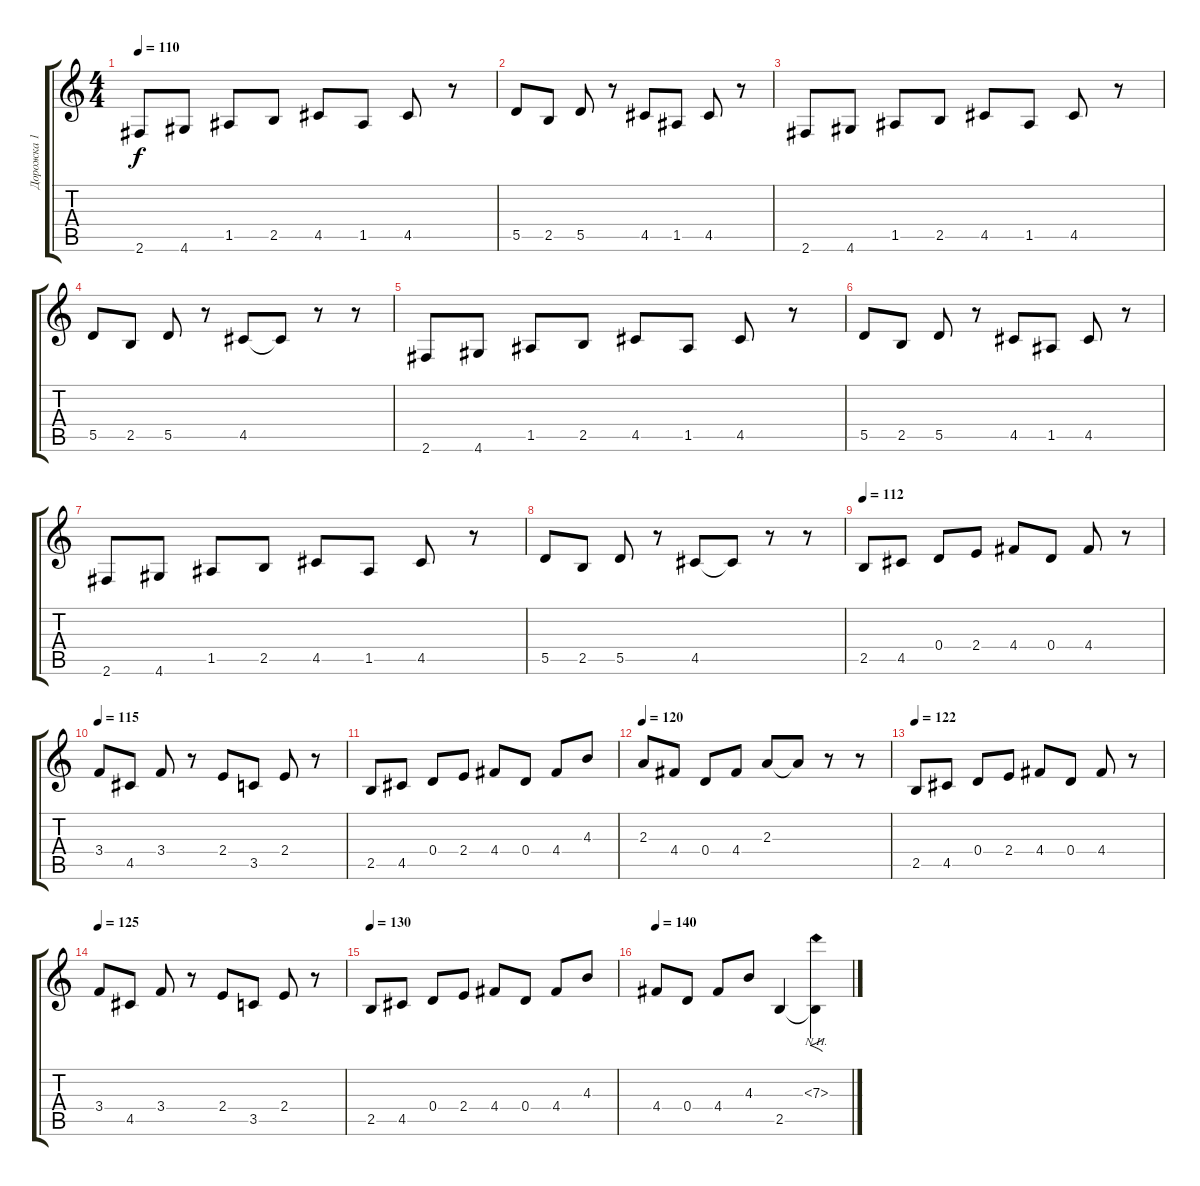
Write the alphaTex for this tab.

\track ("Дорожка 1" "Дорожка 1") {instrument distortionguitar}
\staff {score tabs}
\tuning (E4 B3 G3 D3 A2 E2) {hide}
\ts (4 4)
\tempo 110
\clef g2
\ks c
2.6.8{dy f} 4.6.8 1.5.8 2.5.8 4.5.8 1.5.8 4.5.8 r.8 |
5.5.8 2.5.8 5.5.8 r.8 4.5.8 1.5.8 4.5.8 r.8 |
2.6.8 4.6.8 1.5.8 2.5.8 4.5.8 1.5.8 4.5.8 r.8 |
5.5.8 2.5.8 5.5.8 r.8 4.5.8 4.5{t}.8 r.8 r.8 |
2.6.8 4.6.8 1.5.8 2.5.8 4.5.8 1.5.8 4.5.8 r.8 |
5.5.8 2.5.8 5.5.8 r.8 4.5.8 1.5.8 4.5.8 r.8 |
2.6.8 4.6.8 1.5.8 2.5.8 4.5.8 1.5.8 4.5.8 r.8 |
5.5.8 2.5.8 5.5.8 r.8 4.5.8 4.5{t}.8 r.8 r.8 |
\tempo 112
2.5.8 4.5.8 0.4.8 2.4.8 4.4.8 0.4.8 4.4.8 r.8 |
\tempo 115
3.4.8 4.5.8 3.4.8 r.8 2.4.8 3.5.8 2.4.8 r.8 |
2.5.8 4.5.8 0.4.8 2.4.8 4.4.8 0.4.8 4.4.8 4.3.8 |
\tempo 120
2.3.8 4.4.8 0.4.8 4.4.8 2.3.8 2.3{t}.8 r.8 r.8 |
\tempo 122
2.5.8 4.5.8 0.4.8 2.4.8 4.4.8 0.4.8 4.4.8 r.8 |
\tempo 125
3.4.8 4.5.8 3.4.8 r.8 2.4.8 3.5.8 2.4.8 r.8 |
\tempo 130
2.5.8 4.5.8 0.4.8 2.4.8 4.4.8 0.4.8 4.4.8 4.3.8 |
\tempo 140
4.4.8 0.4.8 4.4.8 4.3.8 2.5.4 (7.3{nh} 2.5{t}).4{f}
